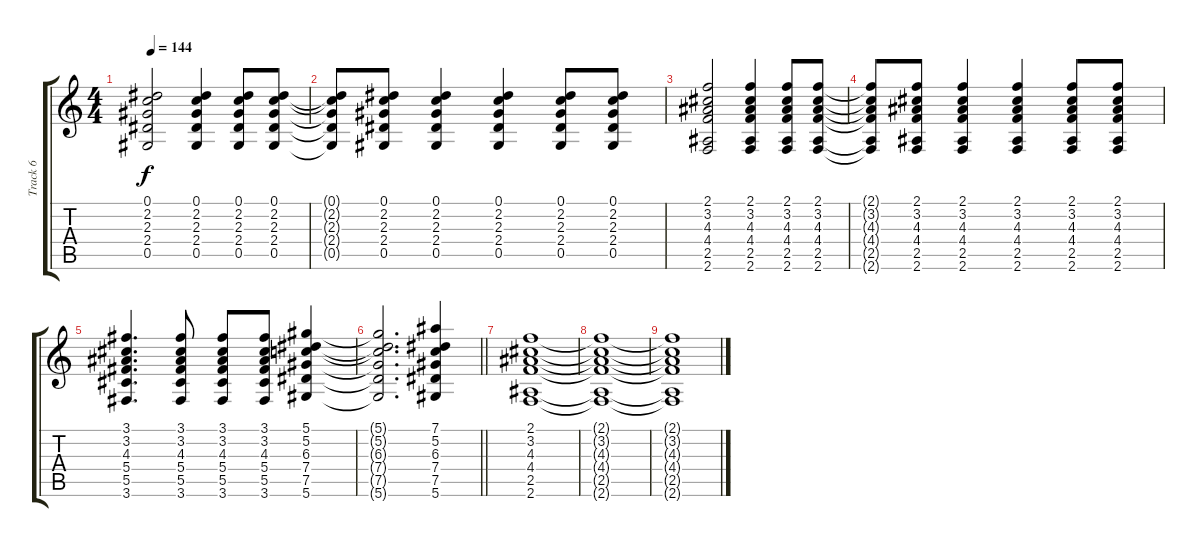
\track ("Track 6" "Track 6") {instrument electricguitarclean}
\staff {score tabs}
\tuning (Eb4 Bb3 Gb3 Db3 Ab2 Eb2) {hide}
\ts (4 4)
\tempo 144
\clef g2
\ks c
(0.1 2.2 2.3 2.4 0.5).2{dy f} (0.1 2.2 2.3 2.4 0.5).4 (0.1 2.2 2.3 2.4 0.5).8 (0.1 2.2 2.3 2.4 0.5).8 |
(0.1{t} 2.2{t} 2.3{t} 2.4{t} 0.5{t}).8 (0.1 2.2 2.3 2.4 0.5).8 (0.1 2.2 2.3 2.4 0.5).4 (0.1 2.2 2.3 2.4 0.5).4 (0.1 2.2 2.3 2.4 0.5).8 (0.1 2.2 2.3 2.4 0.5).8 |
(2.1 3.2 4.3 4.4 2.5 2.6).2 (2.1 3.2 4.3 4.4 2.5 2.6).4 (2.1 3.2 4.3 4.4 2.5 2.6).8 (2.1 3.2 4.3 4.4 2.5 2.6).8 |
(2.1{t} 3.2{t} 4.3{t} 4.4{t} 2.5{t} 2.6{t}).8 (2.1 3.2 4.3 4.4 2.5 2.6).8 (2.1 3.2 4.3 4.4 2.5 2.6).4 (2.1 3.2 4.3 4.4 2.5 2.6).4 (2.1 3.2 4.3 4.4 2.5 2.6).8 (2.1 3.2 4.3 4.4 2.5 2.6).8 |
(3.1 3.2 4.3 5.4 5.5 3.6).4{d} (3.1 3.2 4.3 5.4 5.5 3.6).8 (3.1 3.2 4.3 5.4 5.5 3.6).8 (3.1 3.2 4.3 5.4 5.5 3.6).8 (5.1 5.2 6.3 7.4 7.5 5.6).4 |
\barLineRight lightlight
(5.1{t} 5.2{t} 6.3{t} 7.4{t} 7.5{t} 5.6{t}).2{d} (7.1 5.2 6.3 7.4 7.5 5.6).4 |
(2.1 3.2 4.3 4.4 2.5 2.6).1 |
(2.1{t} 3.2{t} 4.3{t} 4.4{t} 2.5{t} 2.6{t}).1 |
(2.1{t} 3.2{t} 4.3{t} 4.4{t} 2.5{t} 2.6{t}).1
